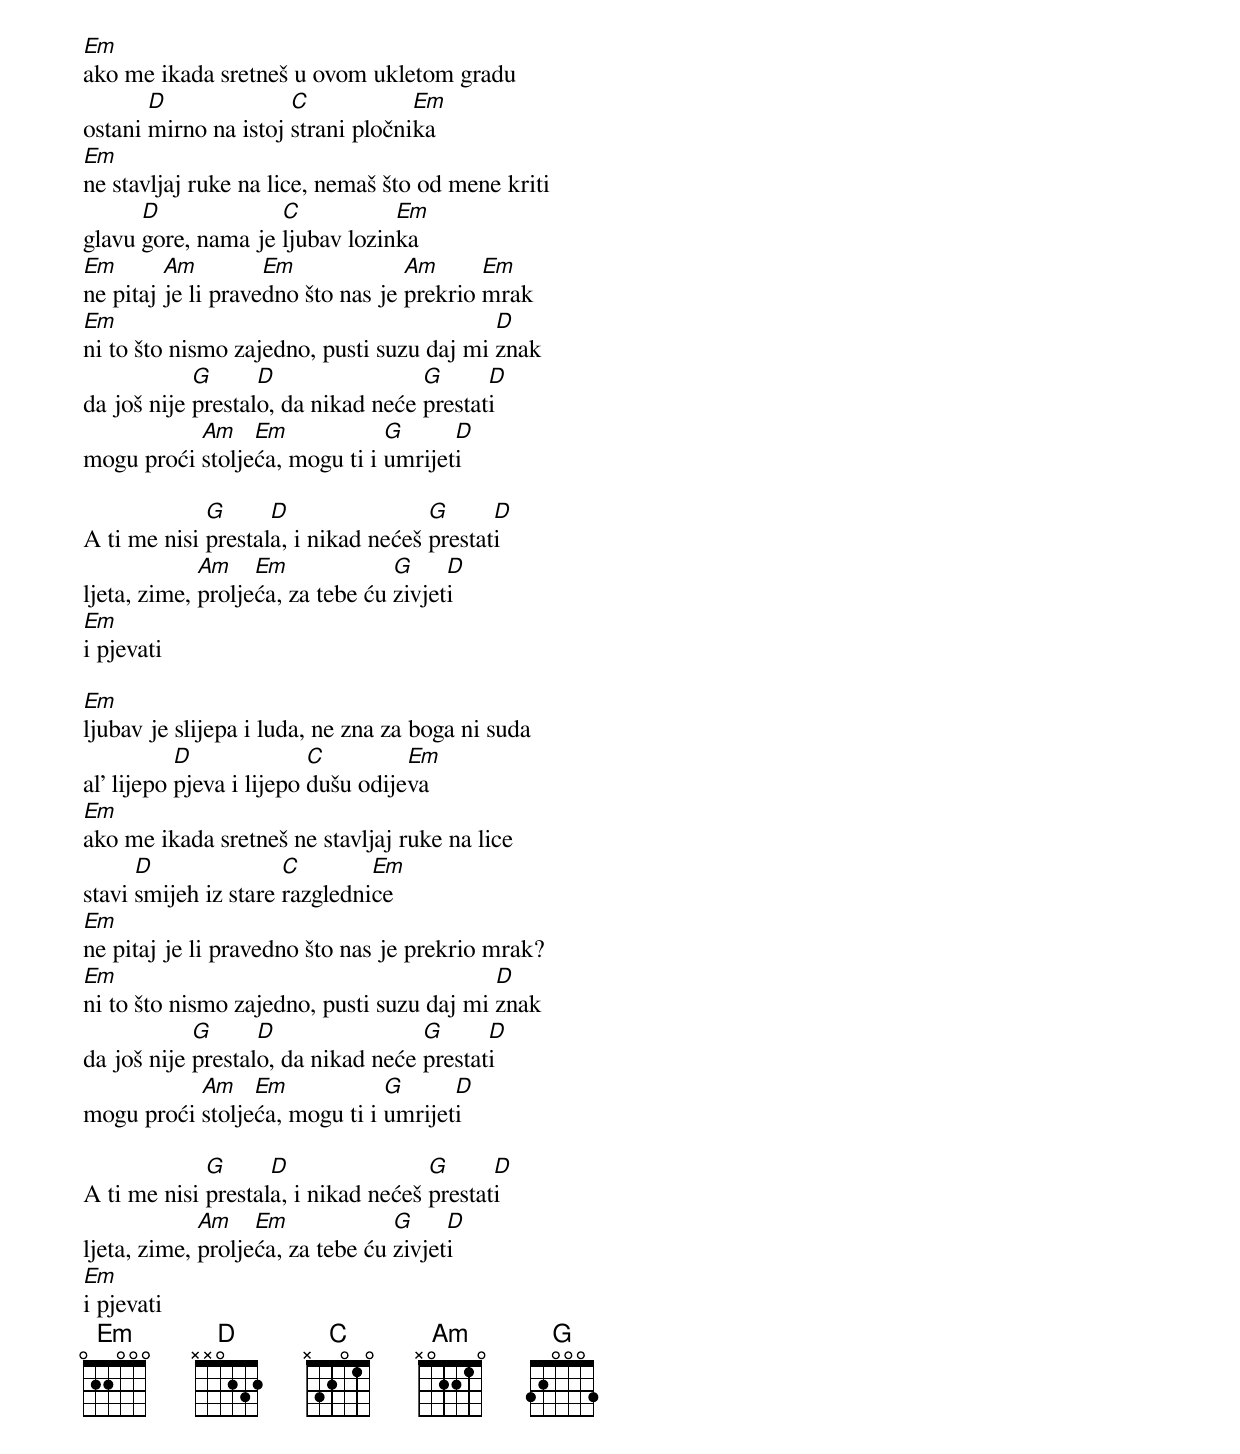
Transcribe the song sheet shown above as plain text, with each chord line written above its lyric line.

Em
ako me ikada sretneš u ovom ukletom gradu
       D              C            Em
ostani mirno na istoj strani pločnika
Em
ne stavljaj ruke na lice, nemaš što od mene kriti
      D             C           Em
glavu gore, nama je ljubav lozinka
Em       Am         Em             Am      Em
ne pitaj je li pravedno što nas je prekrio mrak
Em                                         D
ni to što nismo zajedno, pusti suzu daj mi znak
            G      D                G      D
da još nije prestalo, da nikad neće prestati
           Am    Em            G      D
mogu proći stoljeća, mogu ti i umrijeti

             G      D                G      D
A ti me nisi prestala, i nikad nećeš prestati
             Am    Em             G     D
ljeta, zime, proljeća, za tebe ću zivjeti
Em
i pjevati

Em
ljubav je slijepa i luda, ne zna za boga ni suda
           D              C         Em
al’ lijepo pjeva i lijepo dušu odijeva
Em
ako me ikada sretneš ne stavljaj ruke na lice
      D               C        Em
stavi smijeh iz stare razglednice
Em
ne pitaj je li pravedno što nas je prekrio mrak?
Em                                         D
ni to što nismo zajedno, pusti suzu daj mi znak
            G      D                G      D
da još nije prestalo, da nikad neće prestati
           Am    Em            G      D
mogu proći stoljeća, mogu ti i umrijeti

             G      D                G      D
A ti me nisi prestala, i nikad nećeš prestati
             Am    Em             G     D
ljeta, zime, proljeća, za tebe ću zivjeti
Em
i pjevati
